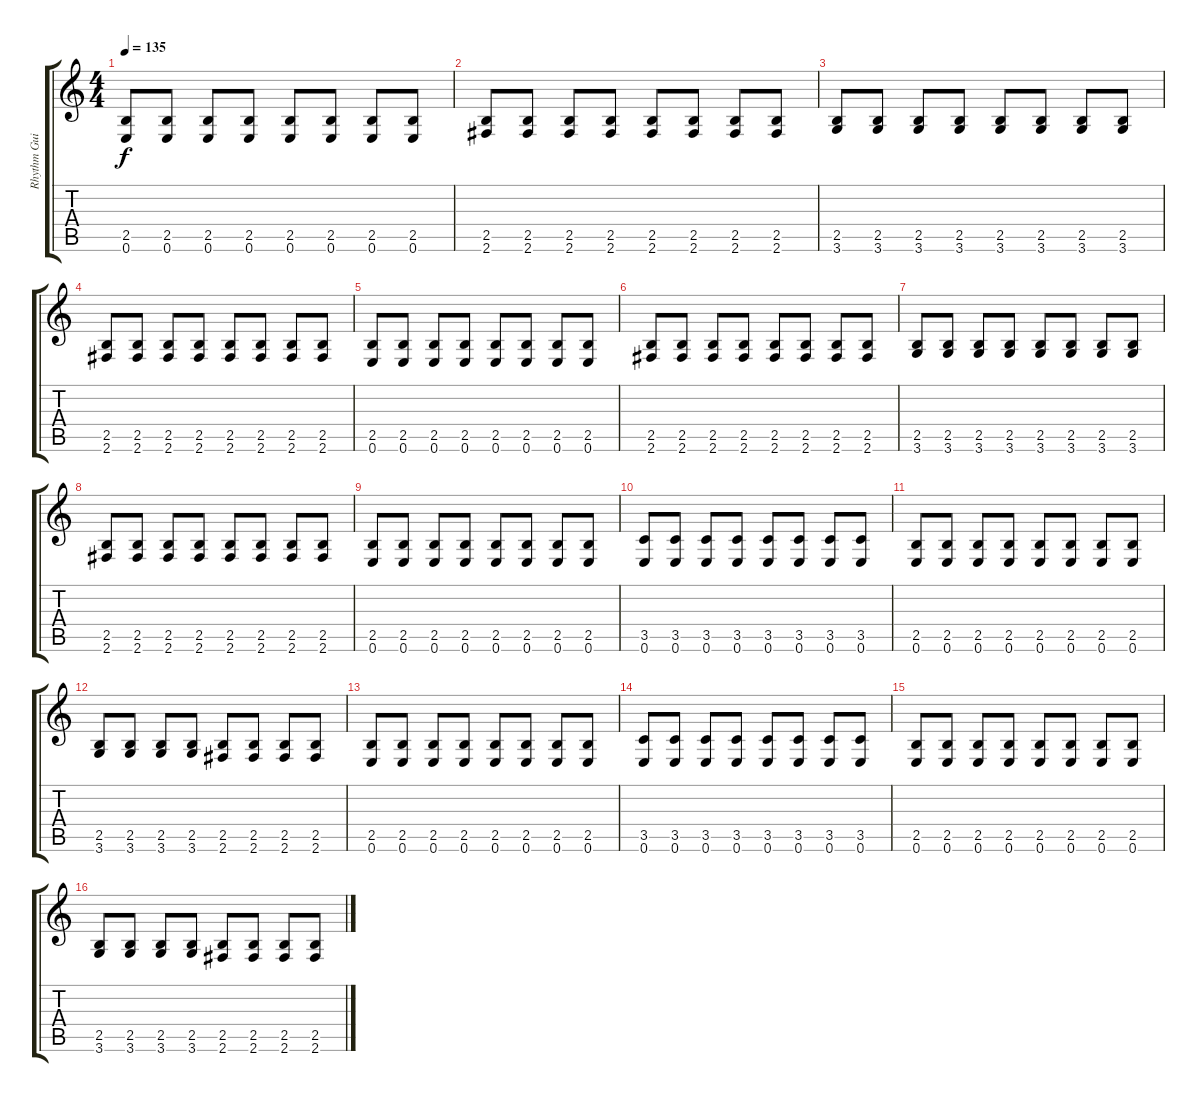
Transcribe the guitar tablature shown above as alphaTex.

\track ("Rhythm Guitar" "Rhythm Gui") {instrument distortionguitar}
\staff {score tabs}
\tuning (E4 B3 G3 D3 A2 E2) {hide}
\ts (4 4)
\tempo 135
\clef g2
\ks c
(2.5 0.6).8{dy f} (2.5 0.6).8 (2.5 0.6).8 (2.5 0.6).8 (2.5 0.6).8 (2.5 0.6).8 (2.5 0.6).8 (2.5 0.6).8 |
(2.5 2.6).8 (2.5 2.6).8 (2.5 2.6).8 (2.5 2.6).8 (2.5 2.6).8 (2.5 2.6).8 (2.5 2.6).8 (2.5 2.6).8 |
(2.5 3.6).8 (2.5 3.6).8 (2.5 3.6).8 (2.5 3.6).8 (2.5 3.6).8 (2.5 3.6).8 (2.5 3.6).8 (2.5 3.6).8 |
(2.5 2.6).8 (2.5 2.6).8 (2.5 2.6).8 (2.5 2.6).8 (2.5 2.6).8 (2.5 2.6).8 (2.5 2.6).8 (2.5 2.6).8 |
(2.5 0.6).8 (2.5 0.6).8 (2.5 0.6).8 (2.5 0.6).8 (2.5 0.6).8 (2.5 0.6).8 (2.5 0.6).8 (2.5 0.6).8 |
(2.5 2.6).8 (2.5 2.6).8 (2.5 2.6).8 (2.5 2.6).8 (2.5 2.6).8 (2.5 2.6).8 (2.5 2.6).8 (2.5 2.6).8 |
(2.5 3.6).8 (2.5 3.6).8 (2.5 3.6).8 (2.5 3.6).8 (2.5 3.6).8 (2.5 3.6).8 (2.5 3.6).8 (2.5 3.6).8 |
(2.5 2.6).8 (2.5 2.6).8 (2.5 2.6).8 (2.5 2.6).8 (2.5 2.6).8 (2.5 2.6).8 (2.5 2.6).8 (2.5 2.6).8 |
(2.5 0.6).8 (2.5 0.6).8 (2.5 0.6).8 (2.5 0.6).8 (2.5 0.6).8 (2.5 0.6).8 (2.5 0.6).8 (2.5 0.6).8 |
(3.5 0.6).8 (3.5 0.6).8 (3.5 0.6).8 (3.5 0.6).8 (3.5 0.6).8 (3.5 0.6).8 (3.5 0.6).8 (3.5 0.6).8 |
(2.5 0.6).8 (2.5 0.6).8 (2.5 0.6).8 (2.5 0.6).8 (2.5 0.6).8 (2.5 0.6).8 (2.5 0.6).8 (2.5 0.6).8 |
(2.5 3.6).8 (2.5 3.6).8 (2.5 3.6).8 (2.5 3.6).8 (2.5 2.6).8 (2.5 2.6).8 (2.5 2.6).8 (2.5 2.6).8 |
(2.5 0.6).8 (2.5 0.6).8 (2.5 0.6).8 (2.5 0.6).8 (2.5 0.6).8 (2.5 0.6).8 (2.5 0.6).8 (2.5 0.6).8 |
(3.5 0.6).8 (3.5 0.6).8 (3.5 0.6).8 (3.5 0.6).8 (3.5 0.6).8 (3.5 0.6).8 (3.5 0.6).8 (3.5 0.6).8 |
(2.5 0.6).8 (2.5 0.6).8 (2.5 0.6).8 (2.5 0.6).8 (2.5 0.6).8 (2.5 0.6).8 (2.5 0.6).8 (2.5 0.6).8 |
(2.5 3.6).8 (2.5 3.6).8 (2.5 3.6).8 (2.5 3.6).8 (2.5 2.6).8 (2.5 2.6).8 (2.5 2.6).8 (2.5 2.6).8
